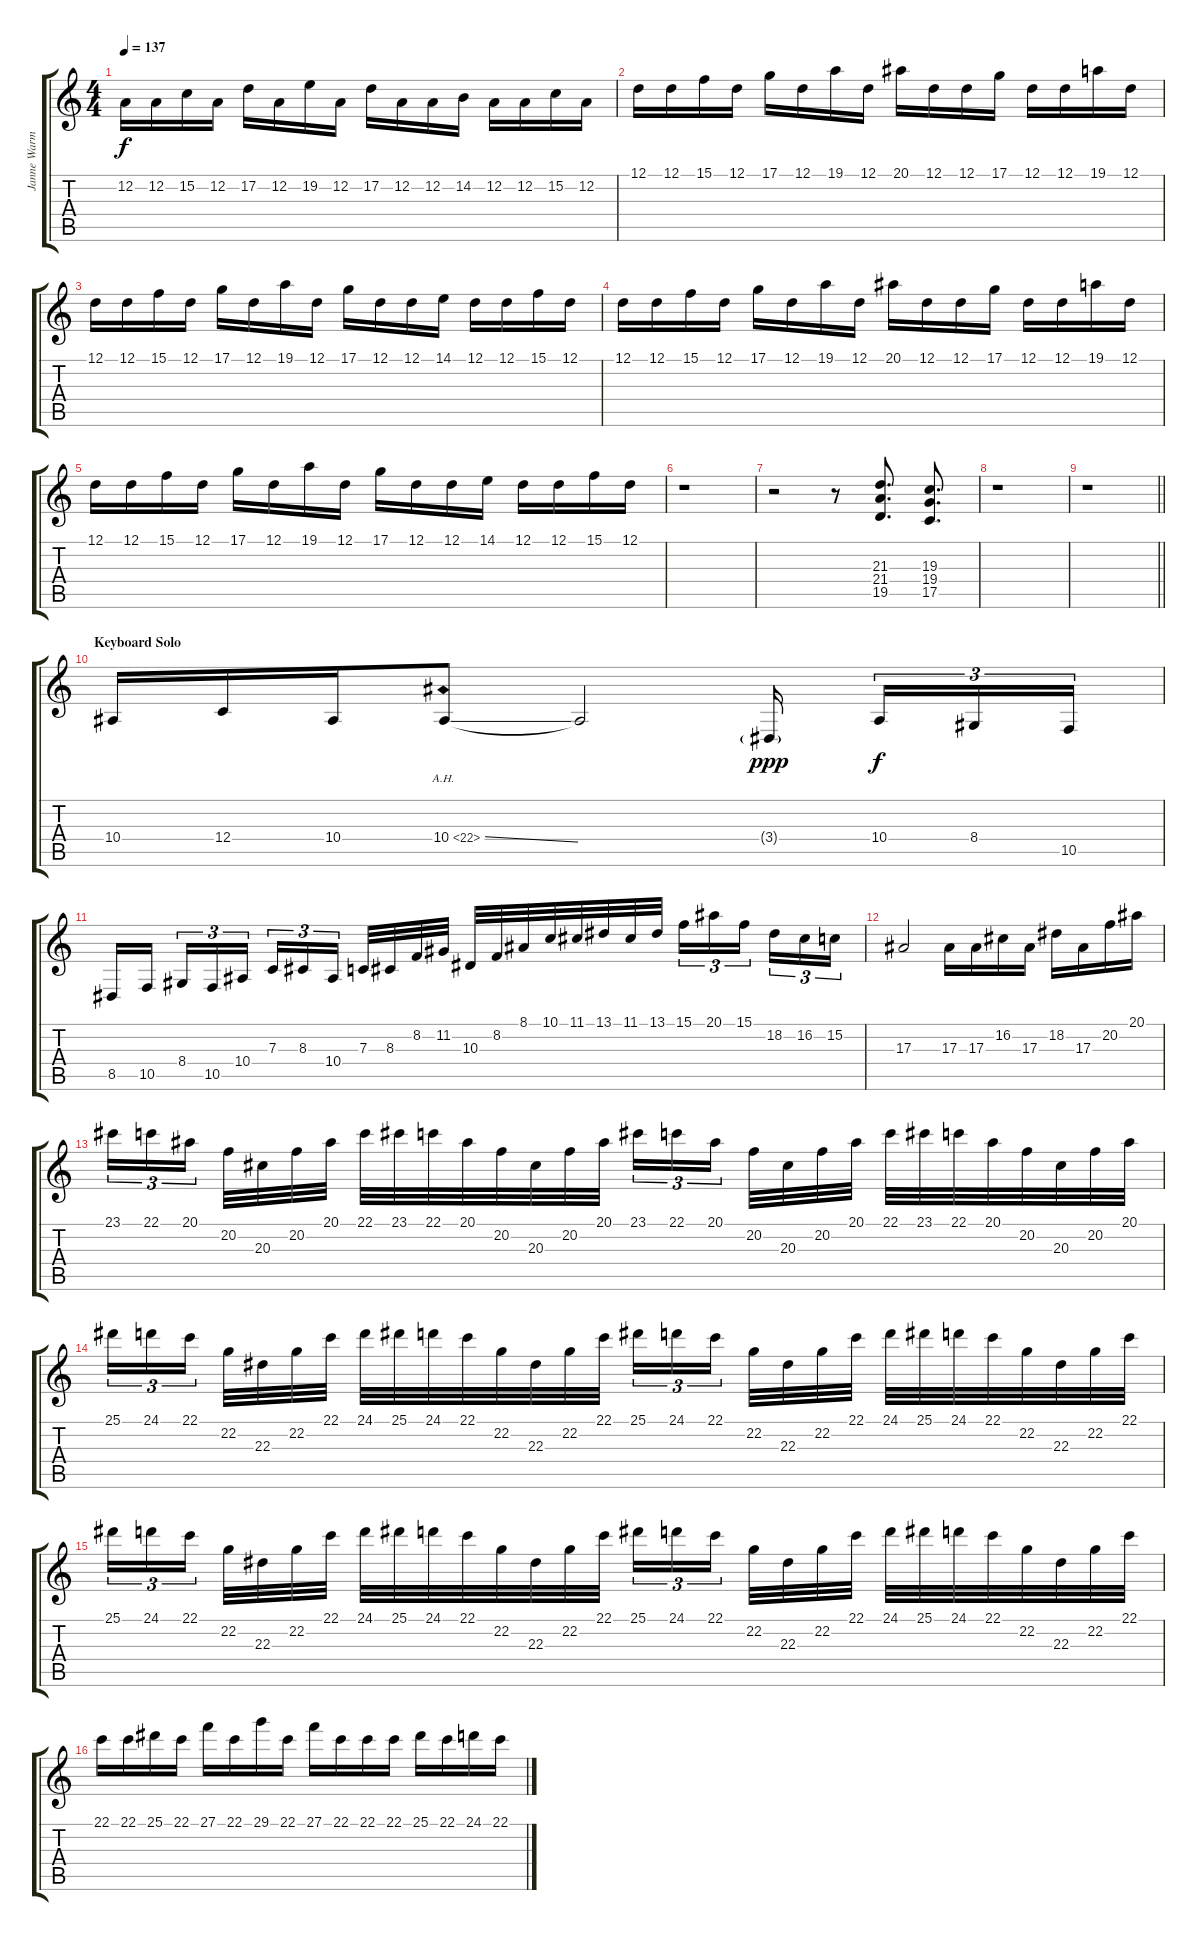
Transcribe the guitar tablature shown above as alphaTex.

\track ("Janne Warman" "Janne Warm") {instrument honkytonkpiano}
\staff {score tabs}
\tuning (D4 A3 F3 C3 G2 D2) {hide}
\ts (4 4)
\tempo 137
\clef g2
\ks c
12.2.16{dy f} 12.2.16 15.2.16 12.2.16 17.2.16 12.2.16 19.2.16 12.2.16 17.2.16 12.2.16 12.2.16 14.2.16 12.2.16 12.2.16 15.2.16 12.2.16 |
12.1.16 12.1.16 15.1.16 12.1.16 17.1.16 12.1.16 19.1.16 12.1.16 20.1.16 12.1.16 12.1.16 17.1.16 12.1.16 12.1.16 19.1.16 12.1.16 |
12.1.16 12.1.16 15.1.16 12.1.16 17.1.16 12.1.16 19.1.16 12.1.16 17.1.16 12.1.16 12.1.16 14.1.16 12.1.16 12.1.16 15.1.16 12.1.16 |
12.1.16 12.1.16 15.1.16 12.1.16 17.1.16 12.1.16 19.1.16 12.1.16 20.1.16 12.1.16 12.1.16 17.1.16 12.1.16 12.1.16 19.1.16 12.1.16 |
12.1.16 12.1.16 15.1.16 12.1.16 17.1.16 12.1.16 19.1.16 12.1.16 17.1.16 12.1.16 12.1.16 14.1.16 12.1.16 12.1.16 15.1.16 12.1.16 |
r.1 |
r.2{instrument orchestrahit} r.8 (21.3 21.4 19.5).8{d} (19.3 19.4 17.5).8{d} |
r.1 |
\barLineRight lightlight
r.1 |
\section ("" "Keyboard Solo")
10.4.16{instrument lead1square} 12.4.16 10.4.16 10.4{ah 12 ss}.8 10.4{t}.2 3.4{g}.16{dy ppp} 10.4.16{tu (3 2) dy f} 8.4.16{tu (3 2)} 10.5.16{tu (3 2)} |
8.5.16 10.5.16 8.4.16{tu (3 2)} 10.5.16{tu (3 2)} 10.4.16{tu (3 2)} 7.3.16{tu (3 2)} 8.3.16{tu (3 2)} 10.4.16{tu (3 2)} 7.3.32 8.3.32 8.2.32 11.2.32 10.3.32 8.2.32 8.1.32 10.1.32 11.1.32 13.1.32 11.1.32 13.1.32 15.1.16{tu (3 2)} 20.1.16{tu (3 2)} 15.1.16{tu (3 2)} 18.2.16{tu (3 2)} 16.2.16{tu (3 2)} 15.2.16{tu (3 2)} |
17.3.2 17.3.16 17.3.16 16.2.16 17.3.16 18.2.16 17.3.16 20.2.16 20.1.16 |
23.1.16{tu (3 2)} 22.1.16{tu (3 2)} 20.1.16{tu (3 2)} 20.2.32 20.3.32 20.2.32 20.1.32 22.1.32 23.1.32 22.1.32 20.1.32 20.2.32 20.3.32 20.2.32 20.1.32 23.1.16{tu (3 2)} 22.1.16{tu (3 2)} 20.1.16{tu (3 2)} 20.2.32 20.3.32 20.2.32 20.1.32 22.1.32 23.1.32 22.1.32 20.1.32 20.2.32 20.3.32 20.2.32 20.1.32 |
25.1.16{tu (3 2)} 24.1.16{tu (3 2)} 22.1.16{tu (3 2)} 22.2.32 22.3.32 22.2.32 22.1.32 24.1.32 25.1.32 24.1.32 22.1.32 22.2.32 22.3.32 22.2.32 22.1.32 25.1.16{tu (3 2)} 24.1.16{tu (3 2)} 22.1.16{tu (3 2)} 22.2.32 22.3.32 22.2.32 22.1.32 24.1.32 25.1.32 24.1.32 22.1.32 22.2.32 22.3.32 22.2.32 22.1.32 |
25.1.16{tu (3 2)} 24.1.16{tu (3 2)} 22.1.16{tu (3 2)} 22.2.32 22.3.32 22.2.32 22.1.32 24.1.32 25.1.32 24.1.32 22.1.32 22.2.32 22.3.32 22.2.32 22.1.32 25.1.16{tu (3 2)} 24.1.16{tu (3 2)} 22.1.16{tu (3 2)} 22.2.32 22.3.32 22.2.32 22.1.32 24.1.32 25.1.32 24.1.32 22.1.32 22.2.32 22.3.32 22.2.32 22.1.32 |
22.1.16 22.1.16 25.1.16 22.1.16 27.1.16 22.1.16 29.1.16 22.1.16 27.1.16 22.1.16 22.1.16 22.1.16 25.1.16 22.1.16 24.1.16 22.1.16
